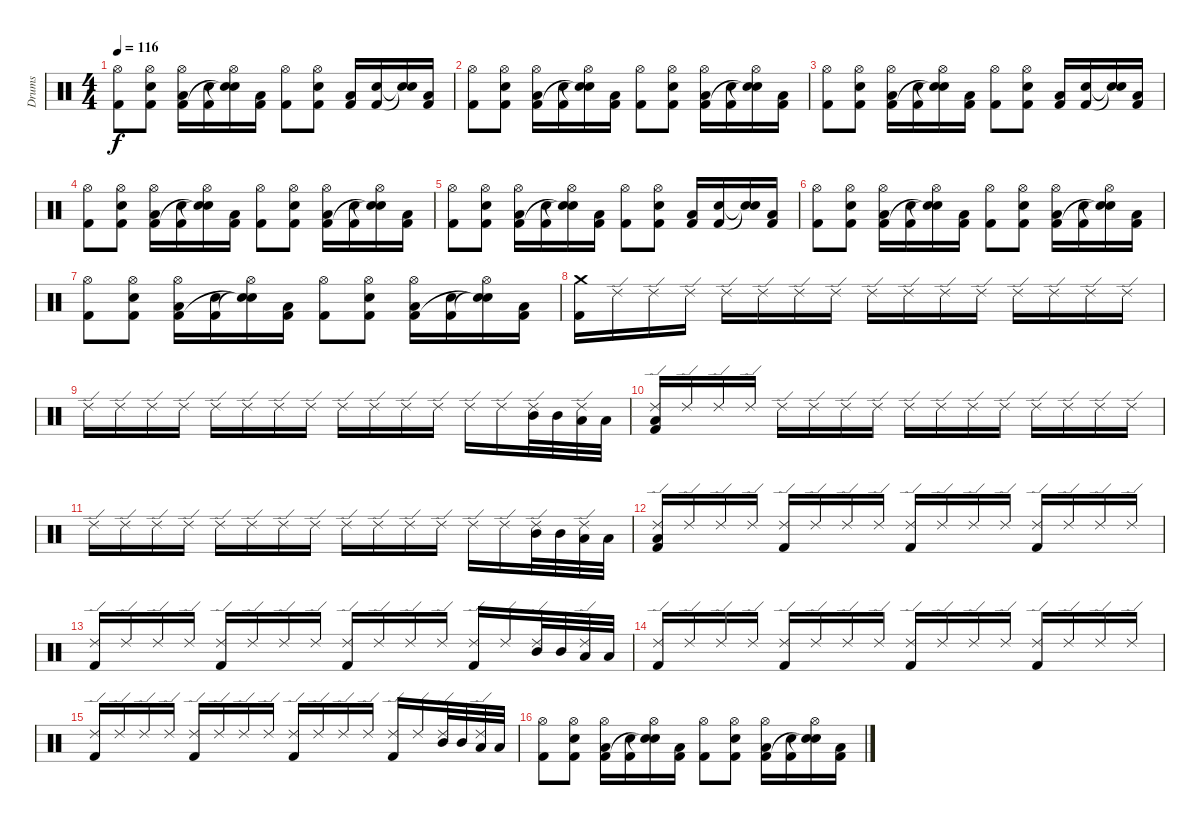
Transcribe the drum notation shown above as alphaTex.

\track ("Drums" "Drums") {instrument percussion}
\staff {score}
\articulation defaults
\ts (4 4)
\tempo 116
\clef neutral
\ks c
("Hi-Hat (open)" "Kick (hit) 2").8{dy f} ("Hi-Hat (open)" "Electric Snare (hit)" "Kick (hit) 2").8 ("Hi-Hat (open)" "Low Floor Tom (hit)" "Kick (hit) 2").16 ("Electric Snare (hit)" "Kick (hit) 2").16 ("Hi-Hat (open)" "Snare (hit)"{t} "Snare (hit)"{t}).16 ("Low Floor Tom (hit)" "Kick (hit) 2").16 ("Hi-Hat (open)" "Kick (hit) 2").8 ("Hi-Hat (open)" "Electric Snare (hit)" "Kick (hit) 2").8 ("Low Floor Tom (hit)" "Kick (hit) 2").16 ("Electric Snare (hit)" "Kick (hit) 2").16 ("Snare (hit)"{t} "Snare (hit)"{t}).16 ("Low Floor Tom (hit)" "Kick (hit) 2").16 |
("Hi-Hat (open)" "Kick (hit) 2").8 ("Hi-Hat (open)" "Electric Snare (hit)" "Kick (hit) 2").8 ("Hi-Hat (open)" "Low Floor Tom (hit)" "Kick (hit) 2").16 ("Electric Snare (hit)" "Kick (hit) 2").16 ("Hi-Hat (open)" "Snare (hit)"{t} "Snare (hit)"{t}).16 ("Low Floor Tom (hit)" "Kick (hit) 2").16 ("Hi-Hat (open)" "Kick (hit) 2").8 ("Hi-Hat (open)" "Electric Snare (hit)" "Kick (hit) 2").8 ("Hi-Hat (open)" "Low Floor Tom (hit)" "Kick (hit) 2").16 ("Electric Snare (hit)" "Kick (hit) 2").16 ("Hi-Hat (open)" "Snare (hit)"{t} "Snare (hit)"{t}).16 ("Low Floor Tom (hit)" "Kick (hit) 2").16 |
("Hi-Hat (open)" "Kick (hit) 2").8 ("Hi-Hat (open)" "Electric Snare (hit)" "Kick (hit) 2").8 ("Hi-Hat (open)" "Low Floor Tom (hit)" "Kick (hit) 2").16 ("Electric Snare (hit)" "Kick (hit) 2").16 ("Hi-Hat (open)" "Snare (hit)"{t} "Snare (hit)"{t}).16 ("Low Floor Tom (hit)" "Kick (hit) 2").16 ("Hi-Hat (open)" "Kick (hit) 2").8 ("Hi-Hat (open)" "Electric Snare (hit)" "Kick (hit) 2").8 ("Low Floor Tom (hit)" "Kick (hit) 2").16 ("Electric Snare (hit)" "Kick (hit) 2").16 ("Snare (hit)"{t} "Snare (hit)"{t}).16 ("Low Floor Tom (hit)" "Kick (hit) 2").16 |
("Hi-Hat (open)" "Kick (hit) 2").8 ("Hi-Hat (open)" "Electric Snare (hit)" "Kick (hit) 2").8 ("Hi-Hat (open)" "Low Floor Tom (hit)" "Kick (hit) 2").16 ("Electric Snare (hit)" "Kick (hit) 2").16 ("Hi-Hat (open)" "Snare (hit)"{t} "Snare (hit)"{t}).16 ("Low Floor Tom (hit)" "Kick (hit) 2").16 ("Hi-Hat (open)" "Kick (hit) 2").8 ("Hi-Hat (open)" "Electric Snare (hit)" "Kick (hit) 2").8 ("Hi-Hat (open)" "Low Floor Tom (hit)" "Kick (hit) 2").16 ("Electric Snare (hit)" "Kick (hit) 2").16 ("Hi-Hat (open)" "Snare (hit)"{t} "Snare (hit)"{t}).16 ("Low Floor Tom (hit)" "Kick (hit) 2").16 |
("Hi-Hat (open)" "Kick (hit) 2").8 ("Hi-Hat (open)" "Electric Snare (hit)" "Kick (hit) 2").8 ("Hi-Hat (open)" "Low Floor Tom (hit)" "Kick (hit) 2").16 ("Electric Snare (hit)" "Kick (hit) 2").16 ("Hi-Hat (open)" "Snare (hit)"{t} "Snare (hit)"{t}).16 ("Low Floor Tom (hit)" "Kick (hit) 2").16 ("Hi-Hat (open)" "Kick (hit) 2").8 ("Hi-Hat (open)" "Electric Snare (hit)" "Kick (hit) 2").8 ("Low Floor Tom (hit)" "Kick (hit) 2").16 ("Electric Snare (hit)" "Kick (hit) 2").16 ("Snare (hit)"{t} "Snare (hit)"{t}).16 ("Low Floor Tom (hit)" "Kick (hit) 2").16 |
("Hi-Hat (open)" "Kick (hit) 2").8 ("Hi-Hat (open)" "Electric Snare (hit)" "Kick (hit) 2").8 ("Hi-Hat (open)" "Low Floor Tom (hit)" "Kick (hit) 2").16 ("Electric Snare (hit)" "Kick (hit) 2").16 ("Hi-Hat (open)" "Snare (hit)"{t} "Snare (hit)"{t}).16 ("Low Floor Tom (hit)" "Kick (hit) 2").16 ("Hi-Hat (open)" "Kick (hit) 2").8 ("Hi-Hat (open)" "Electric Snare (hit)" "Kick (hit) 2").8 ("Hi-Hat (open)" "Low Floor Tom (hit)" "Kick (hit) 2").16 ("Electric Snare (hit)" "Kick (hit) 2").16 ("Hi-Hat (open)" "Snare (hit)"{t} "Snare (hit)"{t}).16 ("Low Floor Tom (hit)" "Kick (hit) 2").16 |
("Hi-Hat (open)" "Kick (hit) 2").8 ("Hi-Hat (open)" "Electric Snare (hit)" "Kick (hit) 2").8 ("Hi-Hat (open)" "Low Floor Tom (hit)" "Kick (hit) 2").16 ("Electric Snare (hit)" "Kick (hit) 2").16 ("Hi-Hat (open)" "Snare (hit)"{t} "Snare (hit)"{t}).16 ("Low Floor Tom (hit)" "Kick (hit) 2").16 ("Hi-Hat (open)" "Kick (hit) 2").8 ("Hi-Hat (open)" "Electric Snare (hit)" "Kick (hit) 2").8 ("Hi-Hat (open)" "Low Floor Tom (hit)" "Kick (hit) 2").16 ("Electric Snare (hit)" "Kick (hit) 2").16 ("Hi-Hat (open)" "Snare (hit)"{t} "Snare (hit)"{t}).16 ("Low Floor Tom (hit)" "Kick (hit) 2").16 |
("Crash medium (hit)" "Kick (hit) 2").16 "Ride (edge) 2".16 "Ride (edge) 2".16 "Ride (edge) 2".16 "Ride (edge) 2".16 "Ride (edge) 2".16 "Ride (edge) 2".16 "Ride (edge) 2".16 "Ride (edge) 2".16 "Ride (edge) 2".16 "Ride (edge) 2".16 "Ride (edge) 2".16 "Ride (edge) 2".16 "Ride (edge) 2".16 "Ride (edge) 2".16 "Ride (edge) 2".16 |
"Ride (edge) 2".16 "Ride (edge) 2".16 "Ride (edge) 2".16 "Ride (edge) 2".16 "Ride (edge) 2".16 "Ride (edge) 2".16 "Ride (edge) 2".16 "Ride (edge) 2".16 "Ride (edge) 2".16 "Ride (edge) 2".16 "Ride (edge) 2".16 "Ride (edge) 2".16 "Ride (edge) 2".16 "Ride (edge) 2".16 ("Ride (edge) 2" "Mid Tom (hit)").32 "Mid Tom (hit)".32 ("Ride (edge) 2" "Low Tom (hit)").32 "Low Tom (hit)".32 |
("Ride (edge) 2" "Low Floor Tom (hit)" "Kick (hit) 2").16 "Ride (edge) 2".16 "Ride (edge) 2".16 "Ride (edge) 2".16 "Ride (edge) 2".16 "Ride (edge) 2".16 "Ride (edge) 2".16 "Ride (edge) 2".16 "Ride (edge) 2".16 "Ride (edge) 2".16 "Ride (edge) 2".16 "Ride (edge) 2".16 "Ride (edge) 2".16 "Ride (edge) 2".16 "Ride (edge) 2".16 "Ride (edge) 2".16 |
"Ride (edge) 2".16 "Ride (edge) 2".16 "Ride (edge) 2".16 "Ride (edge) 2".16 "Ride (edge) 2".16 "Ride (edge) 2".16 "Ride (edge) 2".16 "Ride (edge) 2".16 "Ride (edge) 2".16 "Ride (edge) 2".16 "Ride (edge) 2".16 "Ride (edge) 2".16 "Ride (edge) 2".16 "Ride (edge) 2".16 ("Ride (edge) 2" "Mid Tom (hit)").32 "Mid Tom (hit)".32 ("Ride (edge) 2" "Low Tom (hit)").32 "Low Tom (hit)".32 |
("Ride (edge) 2" "Low Floor Tom (hit)" "Kick (hit) 2").16 "Ride (edge) 2".16 "Ride (edge) 2".16 "Ride (edge) 2".16 ("Ride (edge) 2" "Kick (hit) 2").16 "Ride (edge) 2".16 "Ride (edge) 2".16 "Ride (edge) 2".16 ("Ride (edge) 2" "Kick (hit) 2").16 "Ride (edge) 2".16 "Ride (edge) 2".16 "Ride (edge) 2".16 ("Ride (edge) 2" "Kick (hit) 2").16 "Ride (edge) 2".16 "Ride (edge) 2".16 "Ride (edge) 2".16 |
("Ride (edge) 2" "Kick (hit) 2").16 "Ride (edge) 2".16 "Ride (edge) 2".16 "Ride (edge) 2".16 ("Ride (edge) 2" "Kick (hit) 2").16 "Ride (edge) 2".16 "Ride (edge) 2".16 "Ride (edge) 2".16 ("Ride (edge) 2" "Kick (hit) 2").16 "Ride (edge) 2".16 "Ride (edge) 2".16 "Ride (edge) 2".16 ("Ride (edge) 2" "Kick (hit) 2").16 "Ride (edge) 2".16 ("Ride (edge) 2" "Mid Tom (hit)").32 "Mid Tom (hit)".32 ("Ride (edge) 2" "Low Tom (hit)").32 "Low Tom (hit)".32 |
("Ride (edge) 2" "Kick (hit) 2").16 "Ride (edge) 2".16 "Ride (edge) 2".16 "Ride (edge) 2".16 ("Ride (edge) 2" "Kick (hit) 2").16 "Ride (edge) 2".16 "Ride (edge) 2".16 "Ride (edge) 2".16 ("Ride (edge) 2" "Kick (hit) 2").16 "Ride (edge) 2".16 "Ride (edge) 2".16 "Ride (edge) 2".16 ("Ride (edge) 2" "Kick (hit) 2").16 "Ride (edge) 2".16 "Ride (edge) 2".16 "Ride (edge) 2".16 |
("Ride (edge) 2" "Kick (hit) 2").16 "Ride (edge) 2".16 "Ride (edge) 2".16 "Ride (edge) 2".16 ("Ride (edge) 2" "Kick (hit) 2").16 "Ride (edge) 2".16 "Ride (edge) 2".16 "Ride (edge) 2".16 ("Ride (edge) 2" "Kick (hit) 2").16 "Ride (edge) 2".16 "Ride (edge) 2".16 "Ride (edge) 2".16 ("Ride (edge) 2" "Kick (hit) 2").16 "Ride (edge) 2".16 ("Ride (edge) 2" "Mid Tom (hit)").32 "Mid Tom (hit)".32 ("Ride (edge) 2" "Low Tom (hit)").32 "Low Tom (hit)".32 |
("Hi-Hat (open)" "Kick (hit) 2").8 ("Hi-Hat (open)" "Electric Snare (hit)" "Kick (hit) 2").8 ("Hi-Hat (open)" "Low Floor Tom (hit)" "Kick (hit) 2").16 ("Electric Snare (hit)" "Kick (hit) 2").16 ("Hi-Hat (open)" "Snare (hit)"{t} "Snare (hit)"{t}).16 ("Low Floor Tom (hit)" "Kick (hit) 2").16 ("Hi-Hat (open)" "Kick (hit) 2").8 ("Hi-Hat (open)" "Electric Snare (hit)" "Kick (hit) 2").8 ("Hi-Hat (open)" "Low Floor Tom (hit)" "Kick (hit) 2").16 ("Electric Snare (hit)" "Kick (hit) 2").16 ("Hi-Hat (open)" "Snare (hit)"{t} "Snare (hit)"{t}).16 ("Low Floor Tom (hit)" "Kick (hit) 2").16
